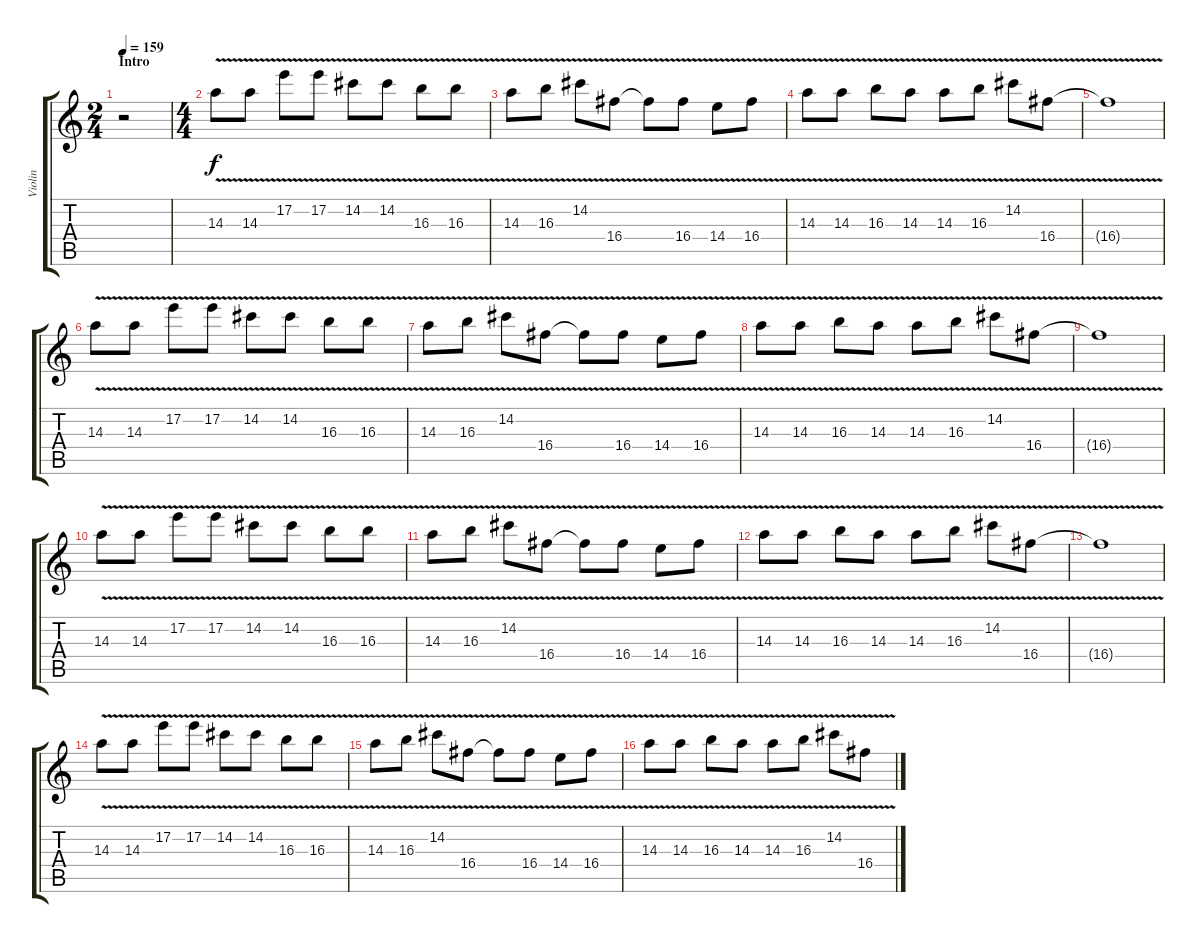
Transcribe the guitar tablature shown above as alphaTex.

\track ("Violin" "Violin") {instrument overdrivenguitar}
\staff {score tabs}
\tuning (E4 B3 G3 D3 A2 E2) {hide}
\ts (2 4)
\section ("" "Intro")
\tempo 159
\clef g2
\ks c
r.2{dy f instrument overdrivenguitar} |
\ts (4 4)
14.3{v}.8 14.3{v}.8 17.2{v}.8 17.2{v}.8 14.2{v}.8 14.2{v}.8 16.3{v}.8 16.3{v}.8 |
14.3{v}.8 16.3{v}.8 14.2{v}.8 16.4{v}.8 16.4{t}.8 16.4{v}.8 14.4{v}.8 16.4{v}.8 |
14.3{v}.8 14.3{v}.8 16.3{v}.8 14.3{v}.8 14.3{v}.8 16.3{v}.8 14.2{v}.8 16.4{v}.8 |
16.4{t}.1 |
14.3{v}.8 14.3{v}.8 17.2{v}.8 17.2{v}.8 14.2{v}.8 14.2{v}.8 16.3{v}.8 16.3{v}.8 |
14.3{v}.8 16.3{v}.8 14.2{v}.8 16.4{v}.8 16.4{t}.8 16.4{v}.8 14.4{v}.8 16.4{v}.8 |
14.3{v}.8 14.3{v}.8 16.3{v}.8 14.3{v}.8 14.3{v}.8 16.3{v}.8 14.2{v}.8 16.4{v}.8 |
16.4{t}.1 |
14.3{v}.8 14.3{v}.8 17.2{v}.8 17.2{v}.8 14.2{v}.8 14.2{v}.8 16.3{v}.8 16.3{v}.8 |
14.3{v}.8 16.3{v}.8 14.2{v}.8 16.4{v}.8 16.4{t}.8 16.4{v}.8 14.4{v}.8 16.4{v}.8 |
14.3{v}.8 14.3{v}.8 16.3{v}.8 14.3{v}.8 14.3{v}.8 16.3{v}.8 14.2{v}.8 16.4{v}.8 |
16.4{t}.1 |
14.3{v}.8 14.3{v}.8 17.2{v}.8 17.2{v}.8 14.2{v}.8 14.2{v}.8 16.3{v}.8 16.3{v}.8 |
14.3{v}.8 16.3{v}.8 14.2{v}.8 16.4{v}.8 16.4{t}.8 16.4{v}.8 14.4{v}.8 16.4{v}.8 |
14.3{v}.8 14.3{v}.8 16.3{v}.8 14.3{v}.8 14.3{v}.8 16.3{v}.8 14.2{v}.8 16.4{v}.8
